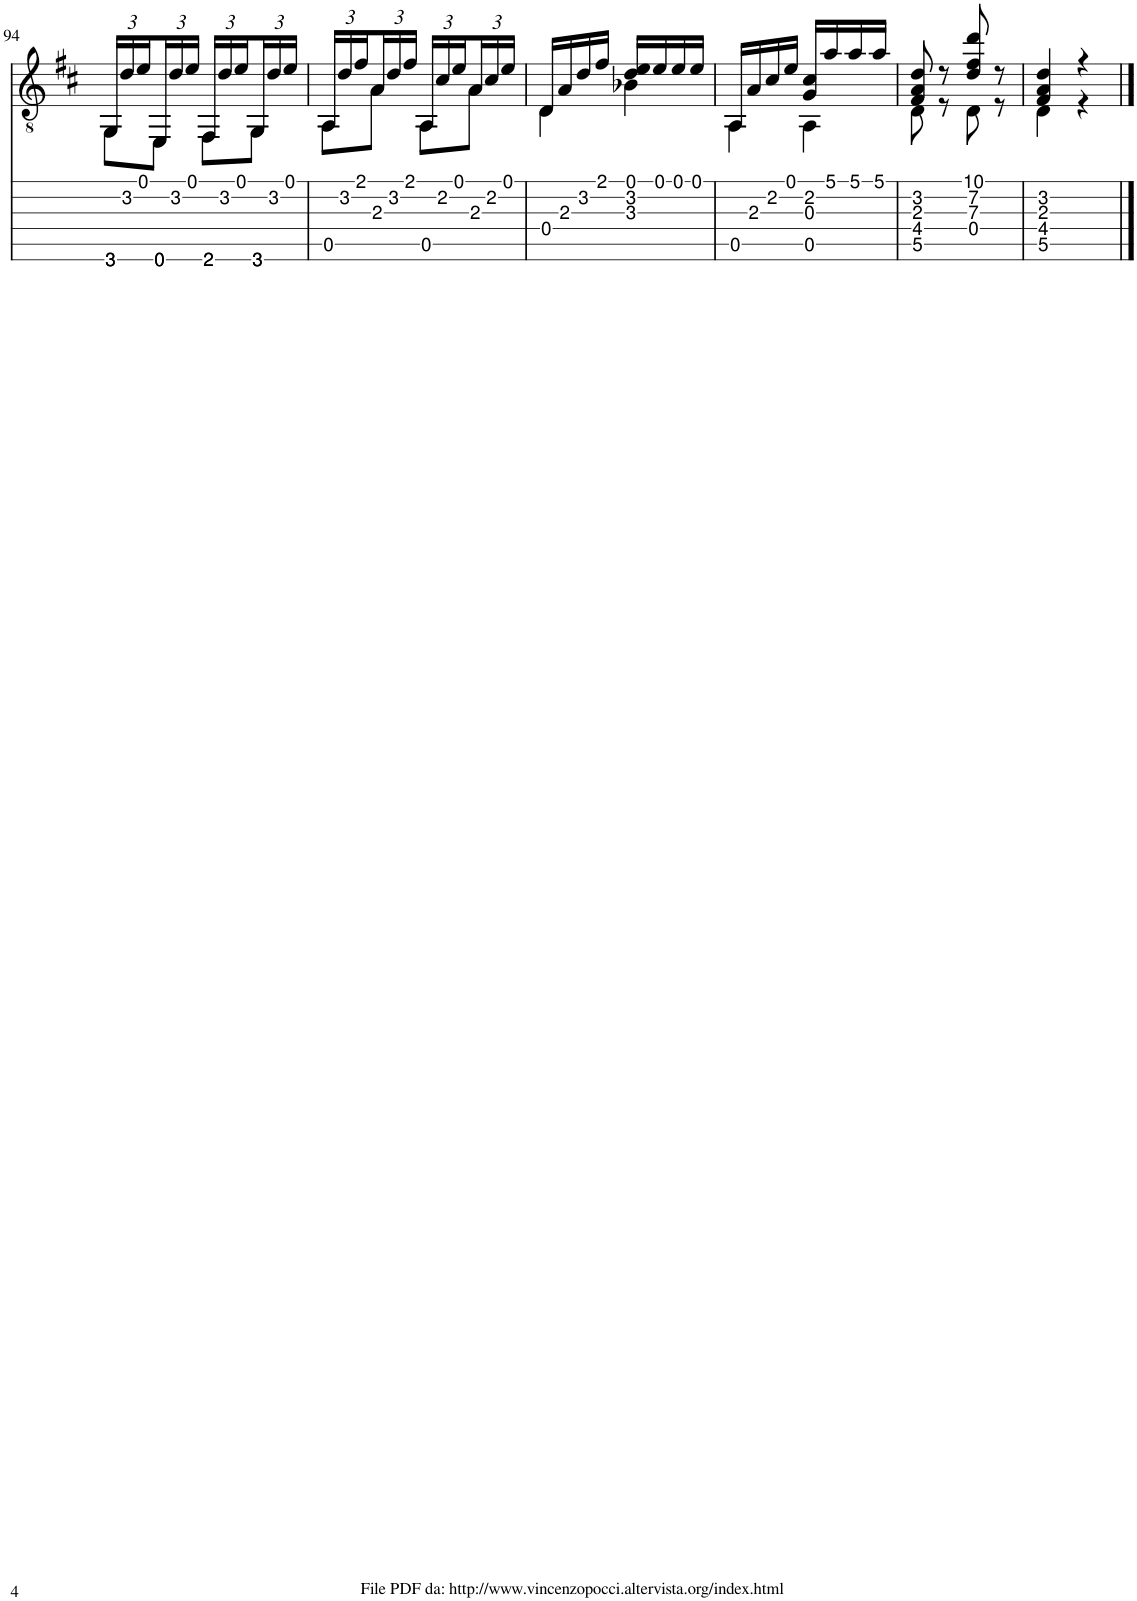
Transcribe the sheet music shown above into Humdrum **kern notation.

**kern	**kern
*part1	*part1
*staff2	*staff1
*I"Guitar	*
*I'Guit.	*
!!LO:PB:g=z
*	*clefGv2
*k[f#c#]	*k[f#c#]
*M2/4	*M2/4
*Xbrackettup	*Xbrackettup
=94	=94
*^	*^
24GGLL	8GGL	24GG/LL	8GG\L
24d	.	24d/	.
24eJ	.	24e/	.
24EEL	8EEJ	24EE/	8EE\J
24d	.	24d/	.
24eJJ	.	24e/JJ	.
24FF#LL	8FF#L	24FF#/LL	8FF#\L
24d	.	24d/	.
24eJ	.	24e/	.
24GGL	8GGJ	24GG/	8GG\J
24d	.	24d/	.
24eJJ	.	24e/JJ	.
=95	=95	=95	=95
24AALL	8AAL	24AA/LL	8AA\L
24d	.	24d/	.
24f#J	.	24f#/	.
24AL	8AJ	24A/	8A\J
24d	.	24d/	.
24f#JJ	.	24f#/JJ	.
24AALL	8AAL	24AA/LL	8AA\L
24c#	.	24c#/	.
24eJ	.	24e/	.
24AL	8AJ	24A/	8A\J
24c#	.	24c#/	.
24eJJ	.	24e/JJ	.
=96	=96	=96	=96
16DLL	4D	16D/LL	4D\
16AJ	.	16A/	.
16dL	.	16d/	.
16f#JJ	.	16f#/JJ	.
16d\ 16e\LL	4B-	16d/ 16e/LL	4B-X\
16eJ	.	16e/	.
16eL	.	16e/	.
16eJJ	.	16e/JJ	.
=97	=97	=97	=97
16AALL	4AA	16AA/LL	4AA\
16AJ	.	16A/	.
16c#L	.	16c#/	.
16eJJ	.	16e/JJ	.
16G\ 16c#\LL	4AA	16G/ 16c#/LL	4AA\
16aJ	.	16a/	.
16aL	.	16a/	.
16aJJ	.	16a/JJ	.
=98	=98	=98	=98
8F# 8A 8d	8D	8F#/ 8A/ 8d/	8D\
8r	8r	8r	8r
8d 8f# 8dd	8D	8d/ 8f#/ 8dd/	8D\
8r	8r	8r	8r
=99	=99	=99	=99
4F# 4A 4d	4D	4F#/ 4A/ 4d/	4D\
4r	4r	4r	4r
*v	*v	*	*
*	*v	*v
==	==
*-	*-
